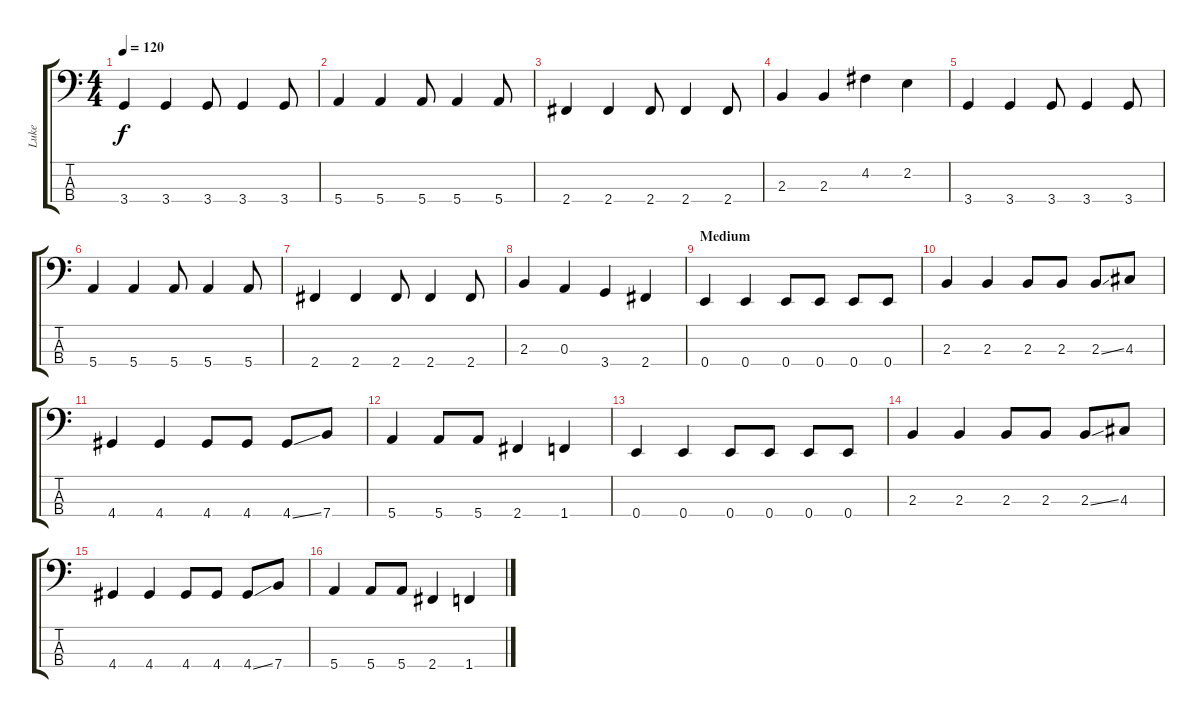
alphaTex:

\track ("Luke" "Luke") {instrument electricbassfinger}
\staff {score tabs}
\tuning (G2 D2 A1 E1) {hide}
\ts (4 4)
\tempo 120
\clef f4
\ks c
3.4.4{dy f} 3.4.4 3.4.8 3.4.4 3.4.8 |
5.4.4 5.4.4 5.4.8 5.4.4 5.4.8 |
2.4.4 2.4.4 2.4.8 2.4.4 2.4.8 |
2.3.4 2.3.4 4.2.4 2.2.4 |
3.4.4 3.4.4 3.4.8 3.4.4 3.4.8 |
5.4.4 5.4.4 5.4.8 5.4.4 5.4.8 |
2.4.4 2.4.4 2.4.8 2.4.4 2.4.8 |
2.3.4 0.3.4 3.4.4 2.4.4 |
\section ("" "Medium")
0.4.4 0.4.4 0.4.8 0.4.8 0.4.8 0.4.8 |
2.3.4 2.3.4 2.3.8 2.3.8 2.3{ss}.8 4.3.8 |
4.4.4 4.4.4 4.4.8 4.4.8 4.4{ss}.8 7.4.8 |
5.4.4 5.4.8 5.4.8 2.4.4 1.4.4 |
0.4.4 0.4.4 0.4.8 0.4.8 0.4.8 0.4.8 |
2.3.4 2.3.4 2.3.8 2.3.8 2.3{ss}.8 4.3.8 |
4.4.4 4.4.4 4.4.8 4.4.8 4.4{ss}.8 7.4.8 |
5.4.4 5.4.8 5.4.8 2.4.4 1.4.4
